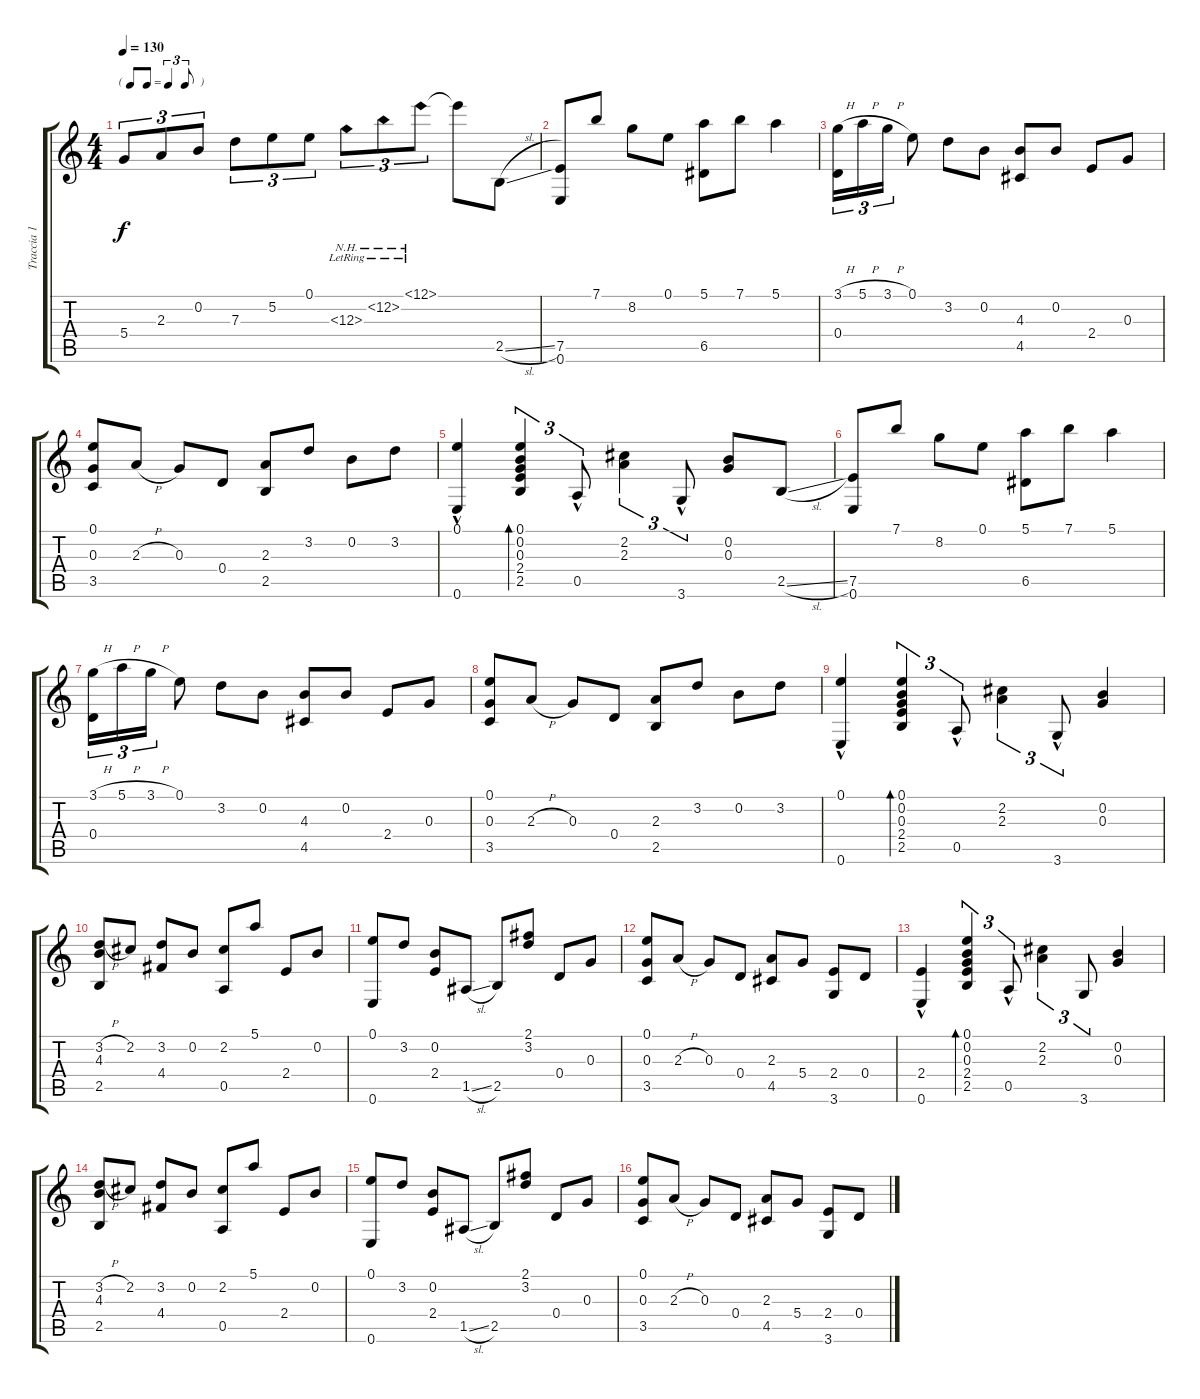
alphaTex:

\track ("Traccia 1" "Traccia 1") {instrument acousticguitarnylon}
\staff {score tabs}
\tuning (E4 B3 G3 D3 A2 E2) {hide}
\ts (4 4)
\tf triplet8th
\tempo 130
\clef g2
\ks c
5.4.8{tu (3 2) dy f instrument acousticguitarnylon} 2.3.8{tu (3 2)} 0.2.8{tu (3 2)} 7.3.8{tu (3 2)} 5.2.8{tu (3 2)} 0.1.8{tu (3 2)} 12.3{nh lr}.8{tu (3 2)} 12.2{nh lr}.8{tu (3 2)} 12.1{nh lr}.8{tu (3 2)} 12.1{t}.8 2.5{sl}.8 |
(7.5 0.6).8 7.1.8 8.2.8 0.1.8 (5.1 6.5).8 7.1.8 5.1.4 |
(3.1{h} 0.4).16{tu (3 2)} 5.1{h}.16{tu (3 2)} 3.1{h}.16{tu (3 2)} 0.1.8 3.2.8 0.2.8 (4.3 4.5).8 0.2.8 2.4.8 0.3.8 |
(0.1 0.3 3.5).8 2.3{h}.8 0.3.8 0.4.8 (2.3 2.5).8 3.2.8 0.2.8 3.2.8 |
(0.1 0.6{hac}).4 (0.1 0.2 0.3 2.4 2.5).4{tu (3 2) bd 60} 0.5{hac}.8{tu (3 2)} (2.2 2.3).4{tu (3 2)} 3.6{hac}.8{tu (3 2)} (0.2 0.3).8 2.5{sl}.8 |
(7.5 0.6).8 7.1.8 8.2.8 0.1.8 (5.1 6.5).8 7.1.8 5.1.4 |
(3.1{h} 0.4).16{tu (3 2)} 5.1{h}.16{tu (3 2)} 3.1{h}.16{tu (3 2)} 0.1.8 3.2.8 0.2.8 (4.3 4.5).8 0.2.8 2.4.8 0.3.8 |
(0.1 0.3 3.5).8 2.3{h}.8 0.3.8 0.4.8 (2.3 2.5).8 3.2.8 0.2.8 3.2.8 |
(0.1 0.6{hac}).4 (0.1 0.2 0.3 2.4 2.5).4{tu (3 2) bd 60} 0.5{hac}.8{tu (3 2)} (2.2 2.3).4{tu (3 2)} 3.6{hac}.8{tu (3 2)} (0.2 0.3).4 |
(3.2{h} 4.3 2.5).8 2.2.8 (3.2 4.4).8 0.2.8 (2.2 0.5).8 5.1.8 2.4.8 0.2.8 |
(0.1 0.6).8 3.2.8 (0.2 2.4).8 1.5{sl}.8 2.5.8 (2.1 3.2).8 0.4.8 0.3.8 |
(0.1 0.3 3.5).8 2.3{h}.8 0.3.8 0.4.8 (2.3 4.5).8 5.4.8 (2.4 3.6).8 0.4.8 |
(2.4 0.6{hac}).4 (0.1 0.2 0.3 2.4 2.5).4{tu (3 2) bd 60} 0.5{hac}.8{tu (3 2)} (2.2 2.3).4{tu (3 2)} 3.6.8{tu (3 2)} (0.2 0.3).4 |
(3.2{h} 4.3 2.5).8 2.2.8 (3.2 4.4).8 0.2.8 (2.2 0.5).8 5.1.8 2.4.8 0.2.8 |
(0.1 0.6).8 3.2.8 (0.2 2.4).8 1.5{sl}.8 2.5.8 (2.1 3.2).8 0.4.8 0.3.8 |
(0.1 0.3 3.5).8 2.3{h}.8 0.3.8 0.4.8 (2.3 4.5).8 5.4.8 (2.4 3.6).8 0.4.8
